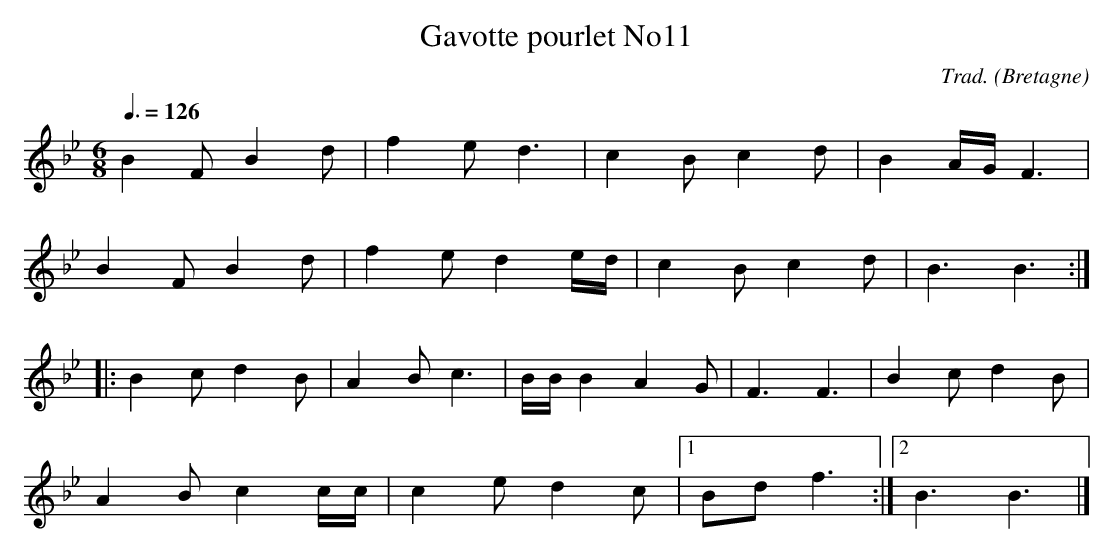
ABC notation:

X:1
T:Gavotte pourlet No11
C:Trad.
O:Bretagne
M:6/8
L:1/16
Q:3/8=126
K:Bbmaj
B4F2 B4d2 | f4e2 d6 | c4B2 c4d2 | B4AG F6 |
B4F2 B4d2 | f4e2 d4ed | c4B2 c4d2 | B6 B6 ::
B4c2 d4B2 | A4B2 c6 | BBB4 A4G2 | F6 F6 | B4c2 d4B2 |
A4B2 c4cc | c4e2 d4c2 |1 B2d2 f6 :|2 B6 B6 |]
